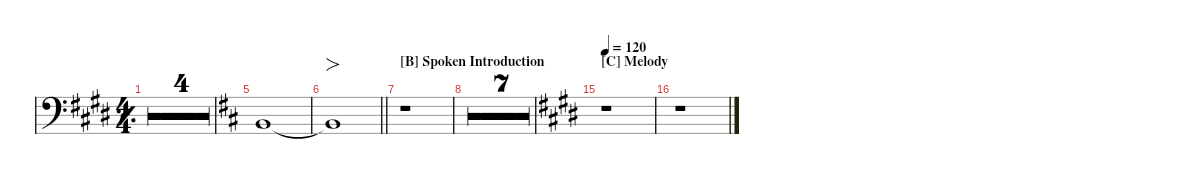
\defaultSystemsLayout 4
\hideDynamics
\bracketExtendMode nobrackets
\singleTrackTrackNamePolicy hidden
\multiTrackTrackNamePolicy hidden
\firstSystemTrackNameMode fullname
\firstSystemTrackNameOrientation horizontal
\otherSystemsTrackNameOrientation horizontal
\track ("Contrabass" "Ctbass") {multiBarRest instrument contrabass}
\staff {score}
\tuning (G2 D2 A1 E1)
\ts (4 4)
\tempo 110
\clef f4
\simile simple
\ks e
|
|
|
|
\ks bminor
2.3{acc forcenatural}.1 |
\barLineRight lightlight
2.3{t acc forcenatural}.1{fo} |
\section ("B" "Spoken Introduction")
r.1 |
r.1 |
r.1 |
r.1 |
r.1 |
r.1 |
r.1 |
\barLineRight lightlight
r.1 |
\section ("C" "Melody")
\tempo 120
\ks e
r.1 |
r.1
